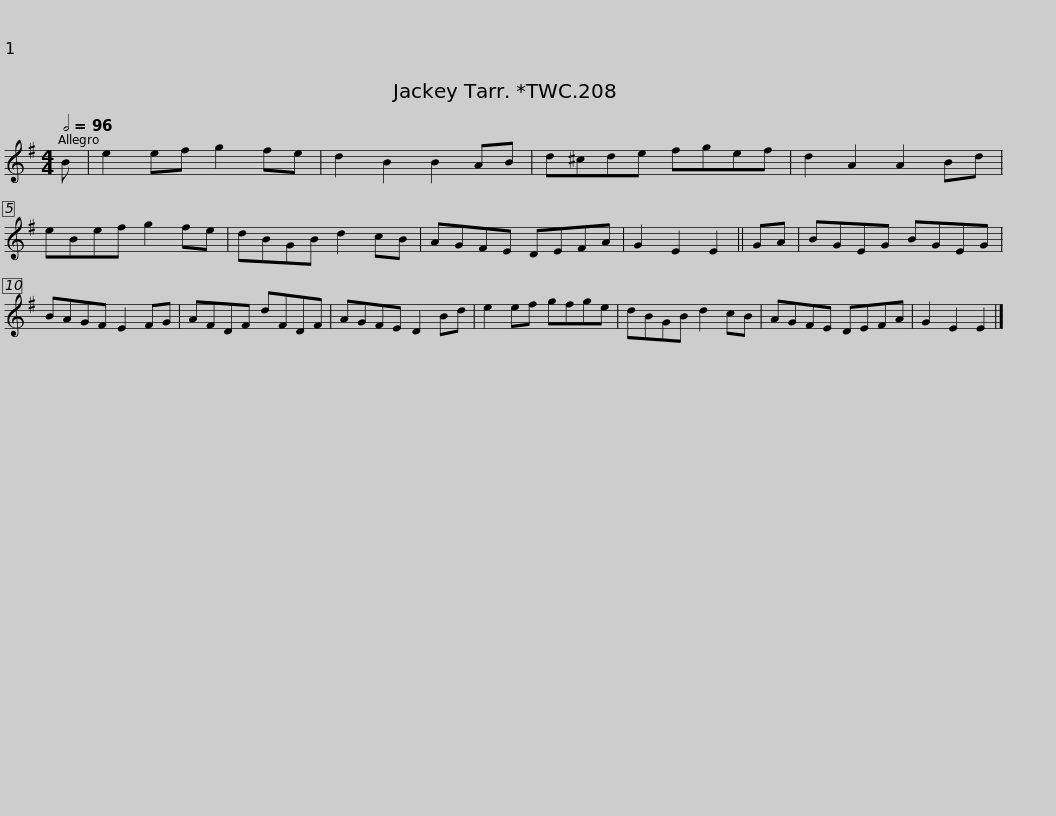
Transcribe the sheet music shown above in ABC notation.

X:1
L:1/8
Q:1/2=96
M:4/4
I:linebreak $
K:Emin
V:1 treble
V:1
 B | e2 ef g2 fe | d2 B2 B2 AB | d^cde fgef | d2 A2 A2 Bd | %5
 eBef g2 fe | dBGB d2 cB |$ AGFE DEFA | G2 E2 E2 || GA | %10
 BGEG BGEG | BAGF E2 FG | AFDF dFDF | AGFE D2 Bd |$ e2 ef gfge | %15
 dBGB d2 cB | AGFE DEFA | G2 E2 E2 |] %18
